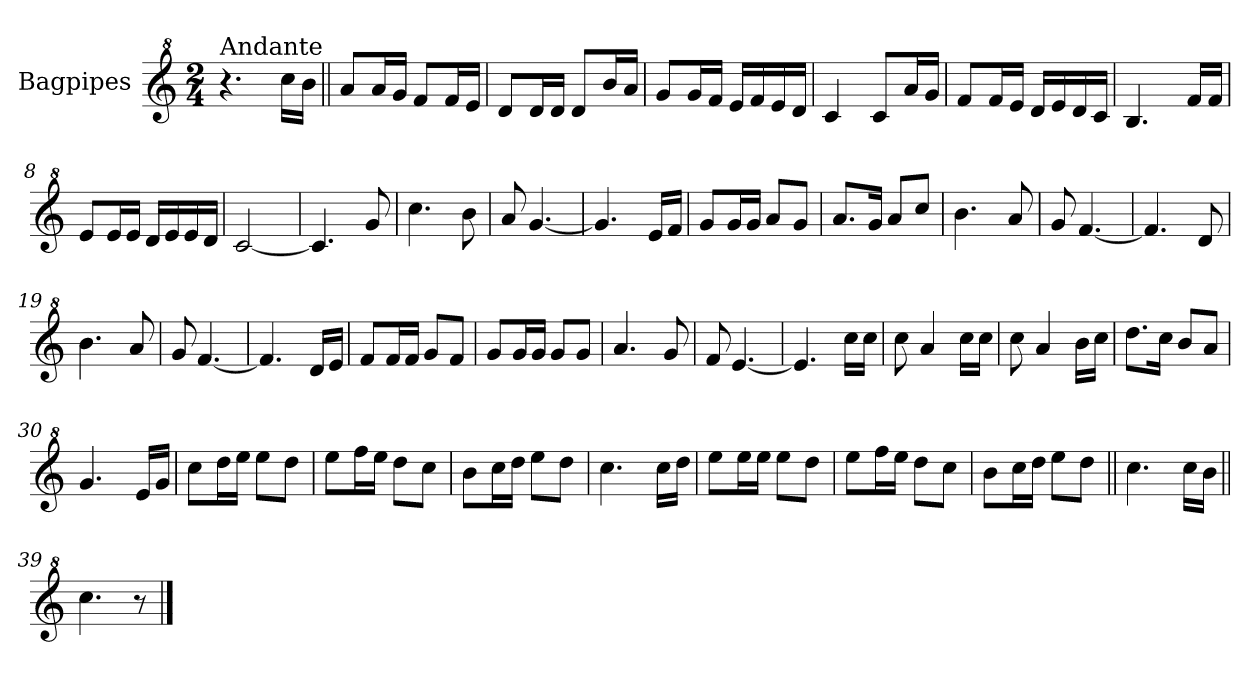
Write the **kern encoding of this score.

**kern
*part1
*staff1
*I"Bagpipes
*I'Bag
*clefG^2
*k[]
*C:
*M2/4
=1
!LO:TX:a:t=Andante
4.r
16ccc\LL
16bb\JJ
=2||
8aa/L
16aa/L
16gg/JJ
8ff/L
16ff/L
16ee/JJ
=3
8dd/L
16dd/L
16dd/JJ
8dd/L
16bb/L
16aa/JJ
=4
8gg/L
16gg/L
16ff/JJ
16ee/LL
16ff/
16ee/
16dd/JJ
=5
4cc/
8cc/L
16aa/L
16gg/JJ
=6
8ff/L
16ff/L
16ee/JJ
16dd/LL
16ee/
16dd/
16cc/JJ
=7
4.b/
16ff/LL
16ff/JJ
!!LO:LB:g=z
=8
8ee/L
16ee/L
16ee/JJ
16dd/LL
16ee/
16ee/
16dd/JJ
=9
[2cc/
=10
4.cc/]
8gg/
=11
4.ccc\
8bb\
=12
8aa/
[4.gg/
=13
4.gg/]
16ee/LL
16ff/JJ
=14
8gg/L
16gg/L
16gg/JJ
8aa/L
8gg/J
=15
8.aa/L
16gg/Jk
8aa/L
8ccc/J
=16
4.bb\
8aa/
!!LO:LB:g=z
=17
8gg/
[4.ff/
=18
4.ff/]
8dd/
=19
4.bb\
8aa/
=20
8gg/
[4.ff/
=21
4.ff/]
16dd/LL
16ee/JJ
=22
8ff/L
16ff/L
16ff/JJ
8gg/L
8ff/J
=23
8gg/L
16gg/L
16gg/JJ
8gg/L
8gg/J
=24
4.aa/
8gg/
=25
8ff/
[4.ee/
=26
4.ee/]
16ccc\LL
16ccc\JJ
!!LO:LB:g=z
=27
8ccc\
4aa/
16ccc\LL
16ccc\JJ
=28
8ccc\
4aa/
16bb\LL
16ccc\JJ
=29
8.ddd\L
16ccc\Jk
8bb/L
8aa/J
=30
4.gg/
16ee/LL
16gg/JJ
=31
8ccc\L
16ddd\L
16eee\JJ
8eee\L
8ddd\J
=32
8eee\L
16fff\L
16eee\JJ
8ddd\L
8ccc\J
=33
8bb\L
16ccc\L
16ddd\JJ
8eee\L
8ddd\J
=34
4.ccc\
16ccc\LL
16ddd\JJ
!!LO:LB:g=z
=35
8eee\L
16eee\L
16eee\JJ
8eee\L
8ddd\J
=36
8eee\L
16fff\L
16eee\JJ
8ddd\L
8ccc\J
=37
8bb\L
16ccc\L
16ddd\JJ
8eee\L
8ddd\J
=38||
4.ccc\
16ccc\LL
16bb\JJ
=39||
4.ccc\
8r
==
*-
